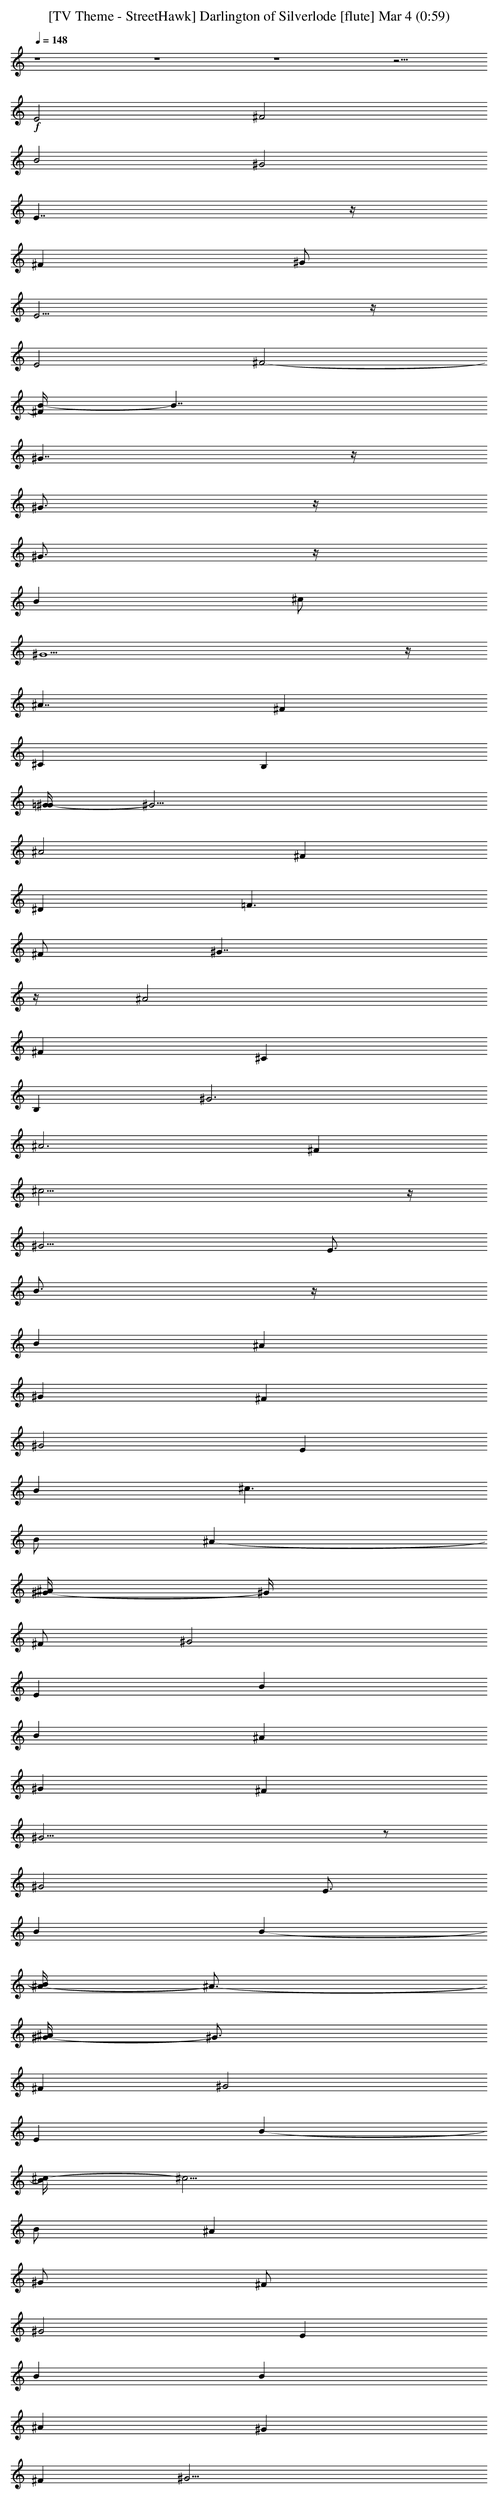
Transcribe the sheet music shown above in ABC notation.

X:1
T: [TV Theme - StreetHawk] Darlington of Silverlode [flute] Mar 4 (0:59)
L: 1/4
K: C
Q: 1/4=148
z4 z4 z4 z15/4
+f+ E2
^F2
B2
^G2
E7/4
z/4
^F
^G/2
E9/4
z/4
E2
^F2-
[^F/4B/4-]
B7/4
^G7/4
z/4
^G3/4
z/4
^G3/4
z/4
B
^c/2
^G13/2
z/4
^A7/4
^F
^C
B,
[=G/4^G/4-]
^G11/4
^A2
^F
^D
=F3/2
^F/2
^G7/4
z/4
^A2
^F
^C
B,
^G3
^A3
^F
^c31/4
z/4
^G9/4
E3/4
B3/4
z/4
B
^A
^G
^F
^G2
E
B
^c3/2
B/2
^A-
[^G/4-^A/4]
^G/4
^F/2
^G2
E
B
B
^A
^G
^F
^G31/4
z/2
^G2
E3/4
B
B-
[^A/4-B/4]
^A3/4-
[^G/4-^A/4]
^G3/4
^F
^G2
E
B-
[B/4^c/4-]
^c5/4
B/2
^A
^G/2
^F/2
^G2
E
B
B
^A
^G
^F
^G17/4
